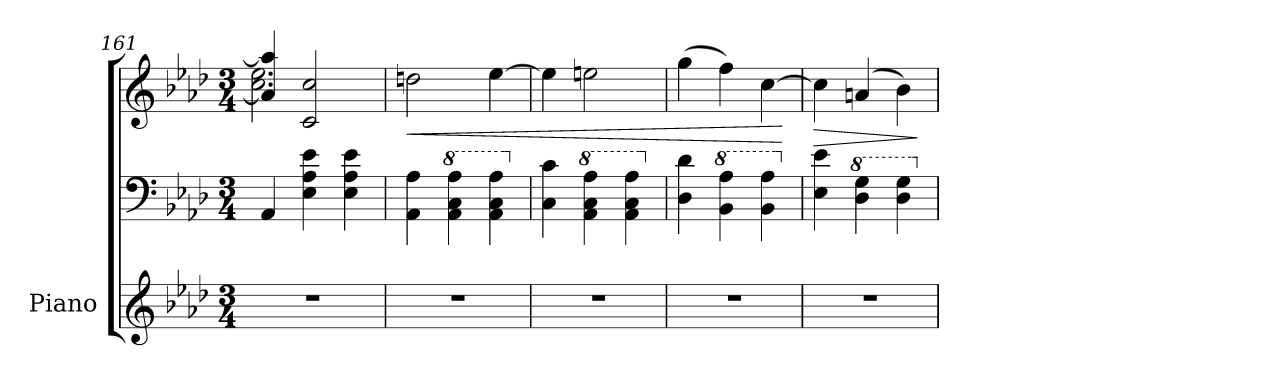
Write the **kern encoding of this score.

**kern	**kern	**kern	**dynam
*part1	*part1	*part1	*part1
*staff3	*staff2	*staff1	*staff1/2/3
*I"Piano	*	*	*
*I'Pno.	*	*	*
*clefG2	*clefF4	*clefG2	*
*k[b-e-a-d-]	*k[b-e-a-d-]	*k[b-e-a-d-]	*
*M3/4	*M3/4	*M3/4	*
=161	=161	=161	=161
*	*	*^	*
2.r	4AA-/	4a-/] 4aa-/]	2.cc\ 2.ee-\	.
.	4E-\ 4A-\ 4e-\	2c/ 2cc/	.	.
.	4E-\ 4A-\ 4e-\	.	.	.
*	*	*v	*v	*
=162	=162	=162	=162
!	!	!	!LO:HP:b
2.r	4AA-\ 4A-\	2ddn\	<
*	*8va	*	*
.	4A-\ 4c\ 4a-\	.	.
.	4A-\ 4c\ 4a-\	[4ee-\	.
=163	=163	=163	=163
*	*X8va	*	*
2.r	4C\ 4c\	4ee-\]	.
*	*8va	*	*
.	4A-\ 4c\ 4a-\	2een\	.
.	4A-\ 4c\ 4a-\	.	.
=164	=164	=164	=164
*	*X8va	*	*
2.r	4D-\ 4d-\	(>4gg\	.
*	*8va	*	*
.	4B-\ 4a-\	4ff\)	.
.	4B-\ 4a-\	[4cc\	.
.	.	.	[
=165	=165	=165	=165
*	*X8va	*	*
!	!	!	!LO:HP:b
!	!	!	!LO:DY:n=1:b=2
!	!	!	!LO:DY:n=2:b
2.r	4E-\ 4e-\	4cc\]	> mf f
*	*8va	*	*
.	4d-\ 4g\	(>4an/	.
.	4d-\ 4g\	4b-\)	.
.	.	.	]
*	*X8va	*	*
=	=	=	=
*-	*-	*-	*-
